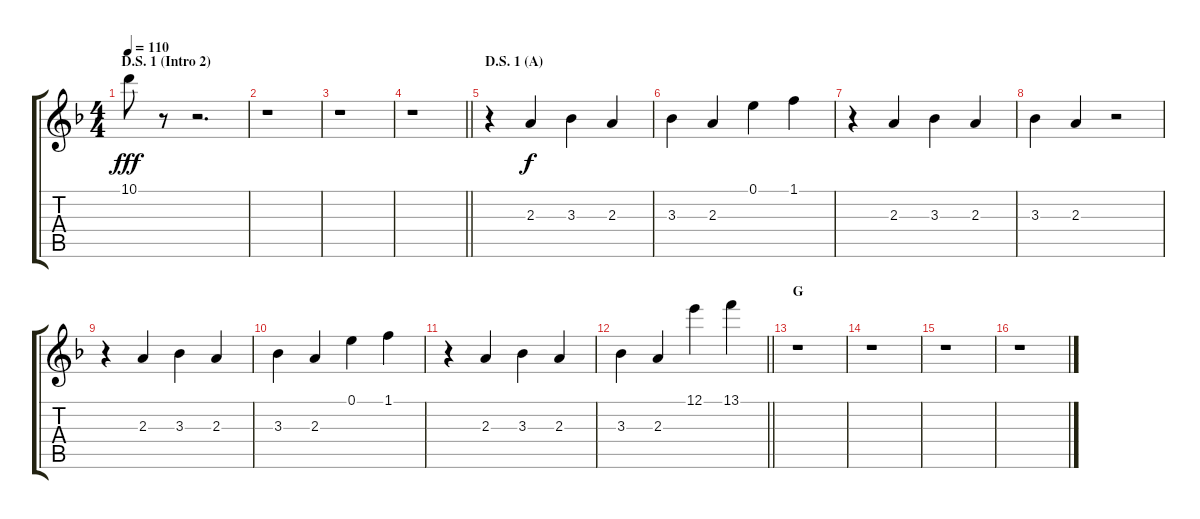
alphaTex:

\track "" {instrument banjo}
\staff {score tabs}
\tuning (E4 B3 G3 D3 A2 E2) {hide}
\displaytranspose 12
\ts (4 4)
\section ("" "D.S. 1 (Intro 2)")
\tempo 110
\clef g2
\ks dminor
10.1.8{dy fff} r.8 r.2{d} |
r.1 |
r.1 |
\barLineRight lightlight
r.1 |
\section ("" "D.S. 1 (A)")
r.4{volume 14 instrument banjo} 2.3.4{dy f} 3.3.4 2.3.4 |
3.3.4 2.3.4 0.1.4 1.1.4 |
r.4 2.3.4 3.3.4 2.3.4 |
3.3.4 2.3.4 r.2 |
r.4 2.3.4 3.3.4 2.3.4 |
3.3.4 2.3.4 0.1.4 1.1.4 |
r.4 2.3.4 3.3.4 2.3.4 |
\barLineRight lightlight
3.3.4 2.3.4 12.1.4 13.1.4 |
\section ("" "G")
r.1 |
r.1 |
r.1 |
r.1
